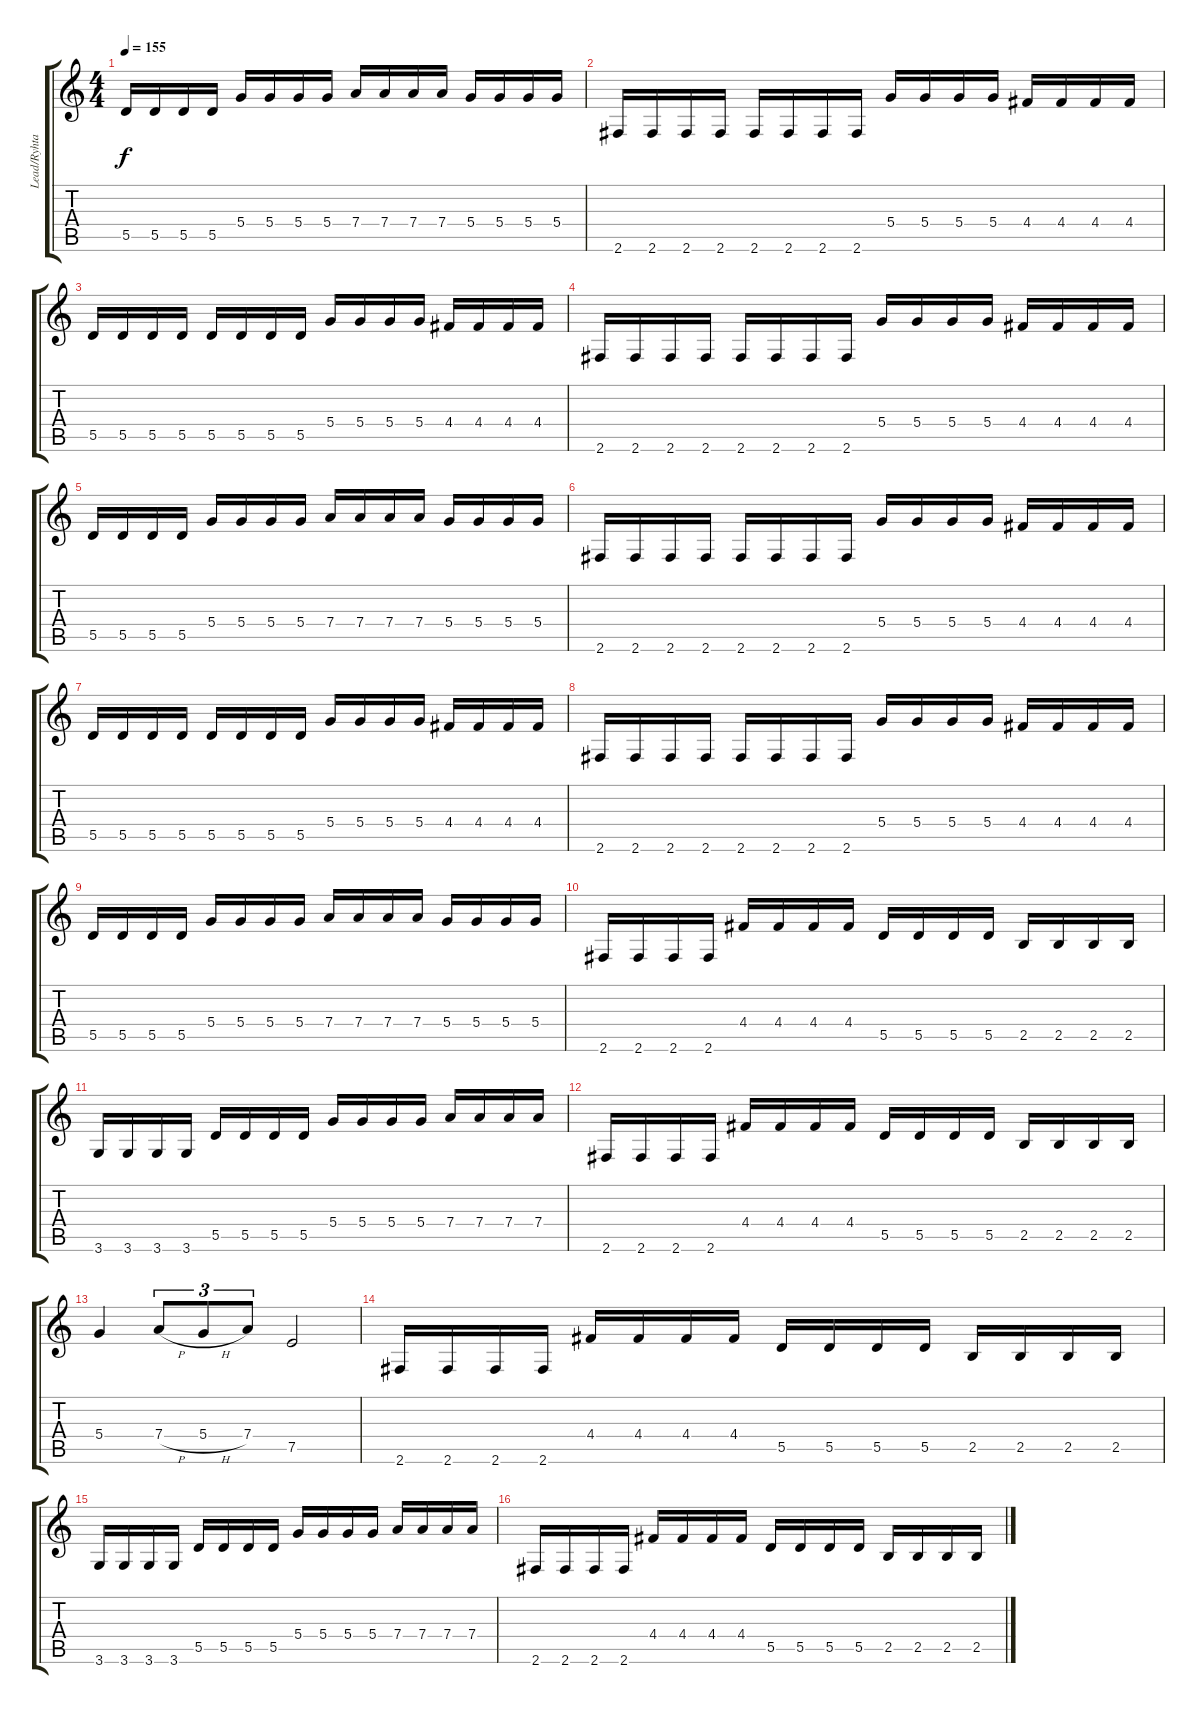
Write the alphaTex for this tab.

\track ("Lead/Ryhtam" "Lead/Ryhta") {instrument distortionguitar}
\staff {score tabs}
\tuning (E4 B3 G3 D3 A2 E2) {hide}
\ts (4 4)
\tempo 155
\clef g2
\ks c
5.5.16{dy f} 5.5.16 5.5.16 5.5.16 5.4.16 5.4.16 5.4.16 5.4.16 7.4.16 7.4.16 7.4.16 7.4.16 5.4.16 5.4.16 5.4.16 5.4.16 |
2.6.16 2.6.16 2.6.16 2.6.16 2.6.16 2.6.16 2.6.16 2.6.16 5.4.16 5.4.16 5.4.16 5.4.16 4.4.16 4.4.16 4.4.16 4.4.16 |
5.5.16 5.5.16 5.5.16 5.5.16 5.5.16 5.5.16 5.5.16 5.5.16 5.4.16 5.4.16 5.4.16 5.4.16 4.4.16 4.4.16 4.4.16 4.4.16 |
2.6.16 2.6.16 2.6.16 2.6.16 2.6.16 2.6.16 2.6.16 2.6.16 5.4.16 5.4.16 5.4.16 5.4.16 4.4.16 4.4.16 4.4.16 4.4.16 |
5.5.16 5.5.16 5.5.16 5.5.16 5.4.16 5.4.16 5.4.16 5.4.16 7.4.16 7.4.16 7.4.16 7.4.16 5.4.16 5.4.16 5.4.16 5.4.16 |
2.6.16 2.6.16 2.6.16 2.6.16 2.6.16 2.6.16 2.6.16 2.6.16 5.4.16 5.4.16 5.4.16 5.4.16 4.4.16 4.4.16 4.4.16 4.4.16 |
5.5.16 5.5.16 5.5.16 5.5.16 5.5.16 5.5.16 5.5.16 5.5.16 5.4.16 5.4.16 5.4.16 5.4.16 4.4.16 4.4.16 4.4.16 4.4.16 |
2.6.16 2.6.16 2.6.16 2.6.16 2.6.16 2.6.16 2.6.16 2.6.16 5.4.16 5.4.16 5.4.16 5.4.16 4.4.16 4.4.16 4.4.16 4.4.16 |
5.5.16 5.5.16 5.5.16 5.5.16 5.4.16 5.4.16 5.4.16 5.4.16 7.4.16 7.4.16 7.4.16 7.4.16 5.4.16 5.4.16 5.4.16 5.4.16 |
2.6.16 2.6.16 2.6.16 2.6.16 4.4.16 4.4.16 4.4.16 4.4.16 5.5.16 5.5.16 5.5.16 5.5.16 2.5.16 2.5.16 2.5.16 2.5.16 |
3.6.16 3.6.16 3.6.16 3.6.16 5.5.16 5.5.16 5.5.16 5.5.16 5.4.16 5.4.16 5.4.16 5.4.16 7.4.16 7.4.16 7.4.16 7.4.16 |
2.6.16 2.6.16 2.6.16 2.6.16 4.4.16 4.4.16 4.4.16 4.4.16 5.5.16 5.5.16 5.5.16 5.5.16 2.5.16 2.5.16 2.5.16 2.5.16 |
5.4.4 7.4{h}.8{tu (3 2)} 5.4{h}.8{tu (3 2)} 7.4.8{tu (3 2)} 7.5.2 |
2.6.16 2.6.16 2.6.16 2.6.16 4.4.16 4.4.16 4.4.16 4.4.16 5.5.16 5.5.16 5.5.16 5.5.16 2.5.16 2.5.16 2.5.16 2.5.16 |
3.6.16 3.6.16 3.6.16 3.6.16 5.5.16 5.5.16 5.5.16 5.5.16 5.4.16 5.4.16 5.4.16 5.4.16 7.4.16 7.4.16 7.4.16 7.4.16 |
2.6.16 2.6.16 2.6.16 2.6.16 4.4.16 4.4.16 4.4.16 4.4.16 5.5.16 5.5.16 5.5.16 5.5.16 2.5.16 2.5.16 2.5.16 2.5.16
